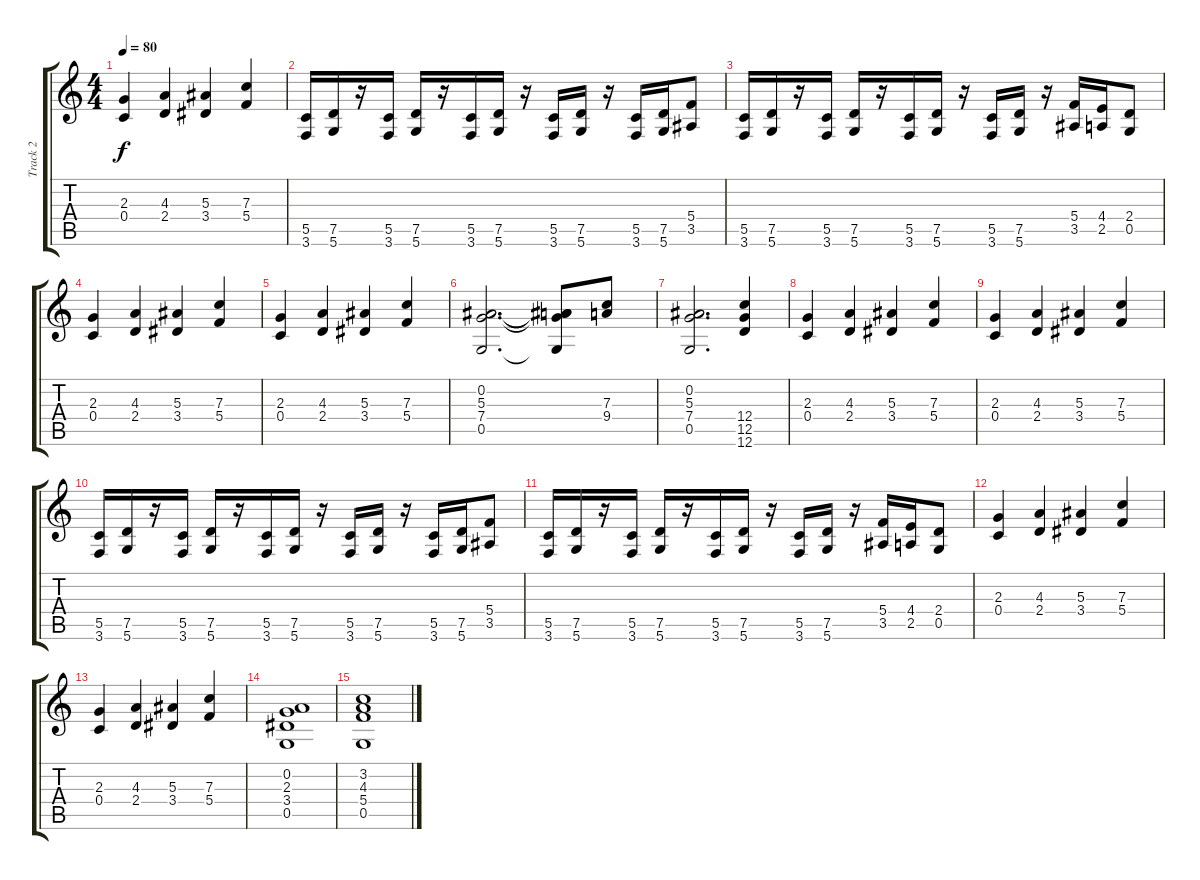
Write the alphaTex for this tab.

\track ("Track 2" "Track 2") {instrument overdrivenguitar}
\staff {score tabs}
\tuning (D4 A3 F3 C3 G2 D2) {hide}
\ts (4 4)
\tempo 80
\clef g2
\ks c
(2.3 0.4).4{dy f} (4.3 2.4).4 (5.3 3.4).4 (7.3 5.4).4 |
(5.5 3.6).16 (7.5 5.6).16 r.16 (5.5 3.6).16 (7.5 5.6).16 r.16 (5.5 3.6).16 (7.5 5.6).16 r.16 (5.5 3.6).16 (7.5 5.6).16 r.16 (5.5 3.6).16 (7.5 5.6).16 (5.4 3.5).8 |
(5.5 3.6).16 (7.5 5.6).16 r.16 (5.5 3.6).16 (7.5 5.6).16 r.16 (5.5 3.6).16 (7.5 5.6).16 r.16 (5.5 3.6).16 (7.5 5.6).16 r.16 (5.4 3.5).16 (4.4 2.5).16 (2.4 0.5).8 |
(2.3 0.4).4 (4.3 2.4).4 (5.3 3.4).4 (7.3 5.4).4 |
(2.3 0.4).4 (4.3 2.4).4 (5.3 3.4).4 (7.3 5.4).4 |
(0.2 5.3 7.4 0.5).2{d} (0.2{t} 5.3{t} 7.4{t} 0.5{t}).8 (7.3 9.4).8 |
(0.2 5.3 7.4 0.5).2{d} (12.4 12.5 12.6).4 |
(2.3 0.4).4 (4.3 2.4).4 (5.3 3.4).4 (7.3 5.4).4 |
(2.3 0.4).4 (4.3 2.4).4 (5.3 3.4).4 (7.3 5.4).4 |
(5.5 3.6).16 (7.5 5.6).16 r.16 (5.5 3.6).16 (7.5 5.6).16 r.16 (5.5 3.6).16 (7.5 5.6).16 r.16 (5.5 3.6).16 (7.5 5.6).16 r.16 (5.5 3.6).16 (7.5 5.6).16 (5.4 3.5).8 |
(5.5 3.6).16 (7.5 5.6).16 r.16 (5.5 3.6).16 (7.5 5.6).16 r.16 (5.5 3.6).16 (7.5 5.6).16 r.16 (5.5 3.6).16 (7.5 5.6).16 r.16 (5.4 3.5).16 (4.4 2.5).16 (2.4 0.5).8 |
(2.3 0.4).4 (4.3 2.4).4 (5.3 3.4).4 (7.3 5.4).4 |
(2.3 0.4).4 (4.3 2.4).4 (5.3 3.4).4 (7.3 5.4).4 |
(0.2 2.3 3.4 0.5).1 |
(3.2 4.3 5.4 0.5).1
